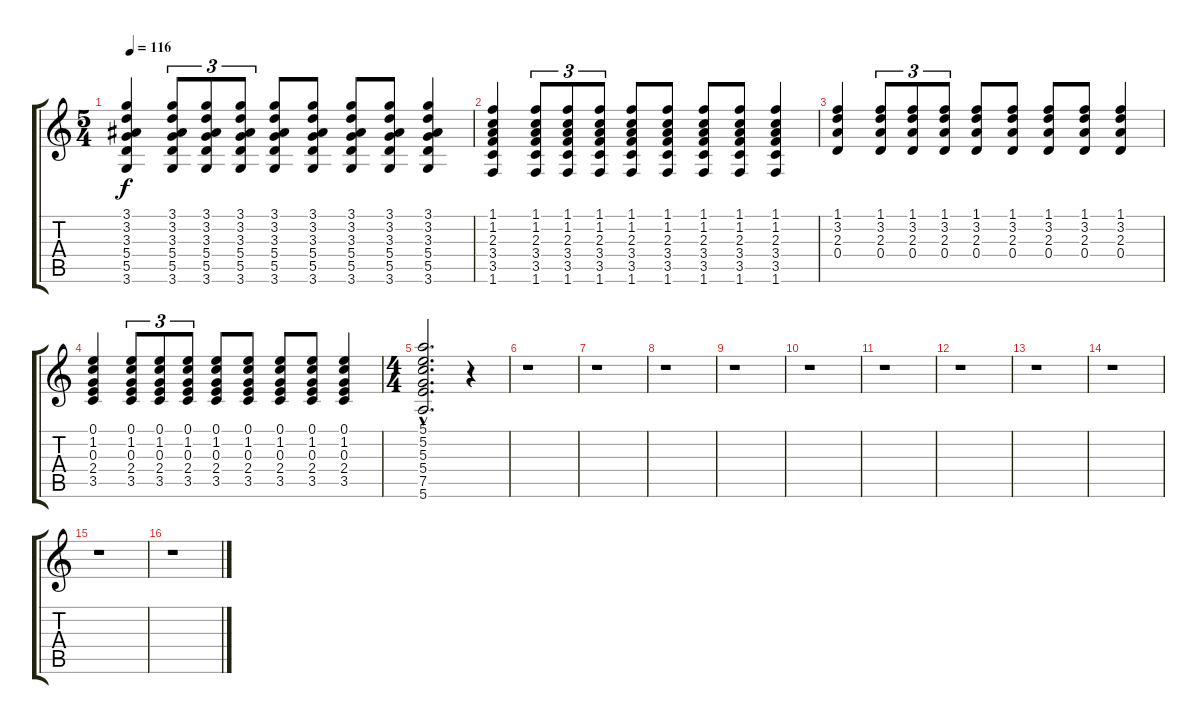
\track "" {instrument distortionguitar}
\staff {score tabs}
\tuning (E4 B3 G3 D3 A2 E2) {hide}
\ts (5 4)
\tempo 116
\clef g2
\ks c
(3.1 3.2 3.3 5.4 5.5 3.6).4{dy f} (3.1 3.2 3.3 5.4 5.5 3.6).8{tu (3 2)} (3.1 3.2 3.3 5.4 5.5 3.6).8{tu (3 2)} (3.1 3.2 3.3 5.4 5.5 3.6).8{tu (3 2)} (3.1 3.2 3.3 5.4 5.5 3.6).8 (3.1 3.2 3.3 5.4 5.5 3.6).8 (3.1 3.2 3.3 5.4 5.5 3.6).8 (3.1 3.2 3.3 5.4 5.5 3.6).8 (3.1 3.2 3.3 5.4 5.5 3.6).4 |
(1.1 1.2 2.3 3.4 3.5 1.6).4 (1.1 1.2 2.3 3.4 3.5 1.6).8{tu (3 2)} (1.1 1.2 2.3 3.4 3.5 1.6).8{tu (3 2)} (1.1 1.2 2.3 3.4 3.5 1.6).8{tu (3 2)} (1.1 1.2 2.3 3.4 3.5 1.6).8 (1.1 1.2 2.3 3.4 3.5 1.6).8 (1.1 1.2 2.3 3.4 3.5 1.6).8 (1.1 1.2 2.3 3.4 3.5 1.6).8 (1.1 1.2 2.3 3.4 3.5 1.6).4 |
(1.1 3.2 2.3 0.4).4 (1.1 3.2 2.3 0.4).8{tu (3 2)} (1.1 3.2 2.3 0.4).8{tu (3 2)} (1.1 3.2 2.3 0.4).8{tu (3 2)} (1.1 3.2 2.3 0.4).8 (1.1 3.2 2.3 0.4).8 (1.1 3.2 2.3 0.4).8 (1.1 3.2 2.3 0.4).8 (1.1 3.2 2.3 0.4).4 |
(0.1 1.2 0.3 2.4 3.5).4 (0.1 1.2 0.3 2.4 3.5).8{tu (3 2)} (0.1 1.2 0.3 2.4 3.5).8{tu (3 2)} (0.1 1.2 0.3 2.4 3.5).8{tu (3 2)} (0.1 1.2 0.3 2.4 3.5).8 (0.1 1.2 0.3 2.4 3.5).8 (0.1 1.2 0.3 2.4 3.5).8 (0.1 1.2 0.3 2.4 3.5).8 (0.1 1.2 0.3 2.4 3.5).4 |
\ts (4 4)
(5.1{hac} 5.2{hac} 5.3{hac} 5.4{hac} 7.5{hac} 5.6{hac}).2{d} r.4 |
r.1 |
r.1 |
r.1 |
r.1 |
r.1 |
r.1 |
r.1 |
r.1 |
r.1 |
r.1 |
r.1
